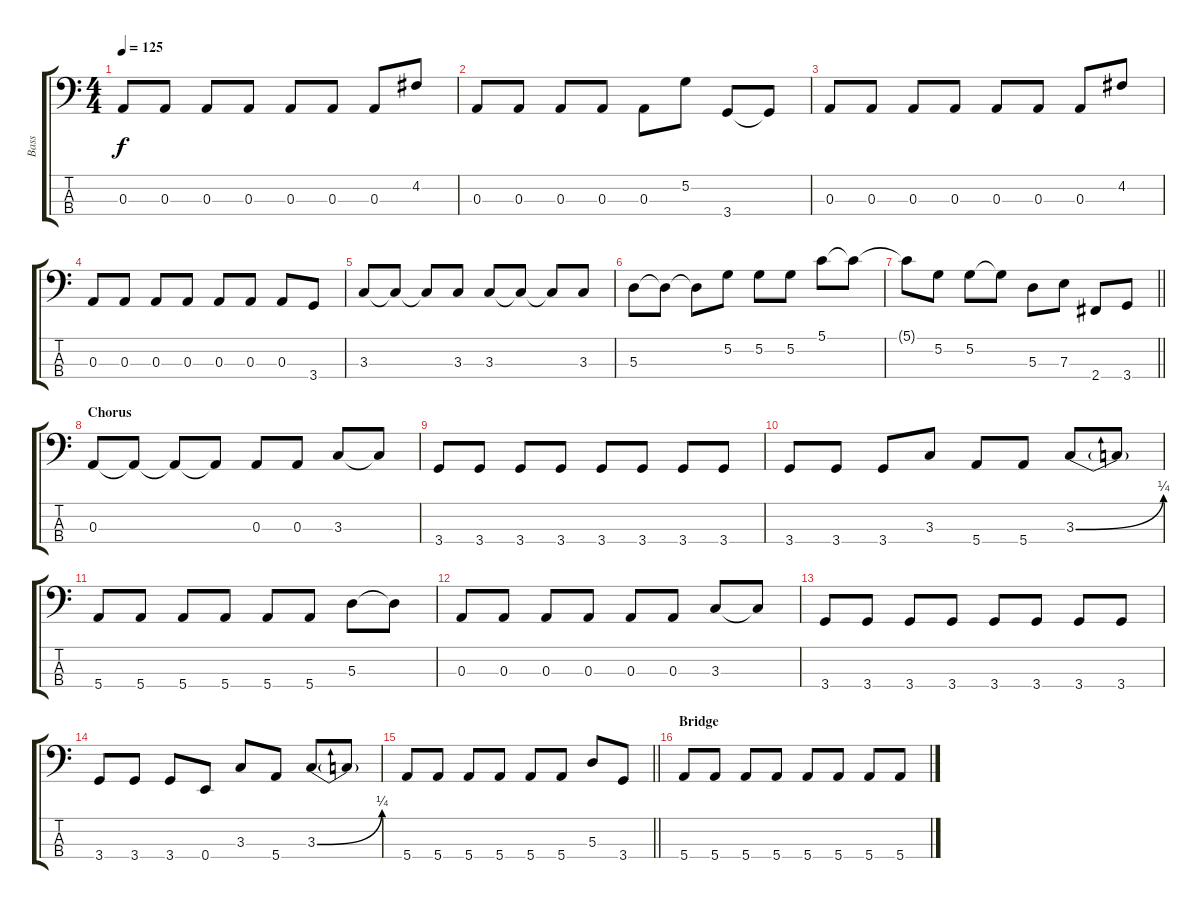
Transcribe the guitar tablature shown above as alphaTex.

\track ("Bass" "Bass") {instrument electricbasspick}
\staff {score tabs}
\tuning (G2 D2 A1 E1) {hide}
\ts (4 4)
\tempo 125
\clef f4
\ks c
0.3.8{dy f} 0.3.8 0.3.8 0.3.8 0.3.8 0.3.8 0.3.8 4.2.8 |
0.3.8 0.3.8 0.3.8 0.3.8 0.3.8 5.2.8 3.4.8 3.4{t}.8 |
0.3.8 0.3.8 0.3.8 0.3.8 0.3.8 0.3.8 0.3.8 4.2.8 |
0.3.8 0.3.8 0.3.8 0.3.8 0.3.8 0.3.8 0.3.8 3.4.8 |
3.3.8 3.3{t}.8 3.3{t}.8 3.3.8 3.3.8 3.3{t}.8 3.3{t}.8 3.3.8 |
5.3.8 5.3{t}.8 5.3{t}.8 5.2.8 5.2.8 5.2.8 5.1.8 5.1{t}.8 |
\barLineRight lightlight
5.1{t}.8 5.2.8 5.2.8 5.2{t}.8 5.3.8 7.3.8 2.4.8 3.4.8 |
\section ("" "Chorus")
0.3.8 0.3{t}.8 0.3{t}.8 0.3{t}.8 0.3.8 0.3.8 3.3.8 3.3{t}.8 |
3.4.8 3.4.8 3.4.8 3.4.8 3.4.8 3.4.8 3.4.8 3.4.8 |
3.4.8 3.4.8 3.4.8 3.3.8 5.4.8 5.4.8 3.3{be (bend 0 0 60 1)}.8 3.3{t}.8 |
5.4.8 5.4.8 5.4.8 5.4.8 5.4.8 5.4.8 5.3.8 5.3{t}.8 |
0.3.8 0.3.8 0.3.8 0.3.8 0.3.8 0.3.8 3.3.8 3.3{t}.8 |
3.4.8 3.4.8 3.4.8 3.4.8 3.4.8 3.4.8 3.4.8 3.4.8 |
3.4.8 3.4.8 3.4.8 0.4.8 3.3.8 5.4.8 3.3{be (bend 0 0 60 1)}.8 3.3{t}.8 |
\barLineRight lightlight
5.4.8 5.4.8 5.4.8 5.4.8 5.4.8 5.4.8 5.3.8 3.4.8 |
\section ("" "Bridge")
5.4.8 5.4.8 5.4.8 5.4.8 5.4.8 5.4.8 5.4.8 5.4.8
